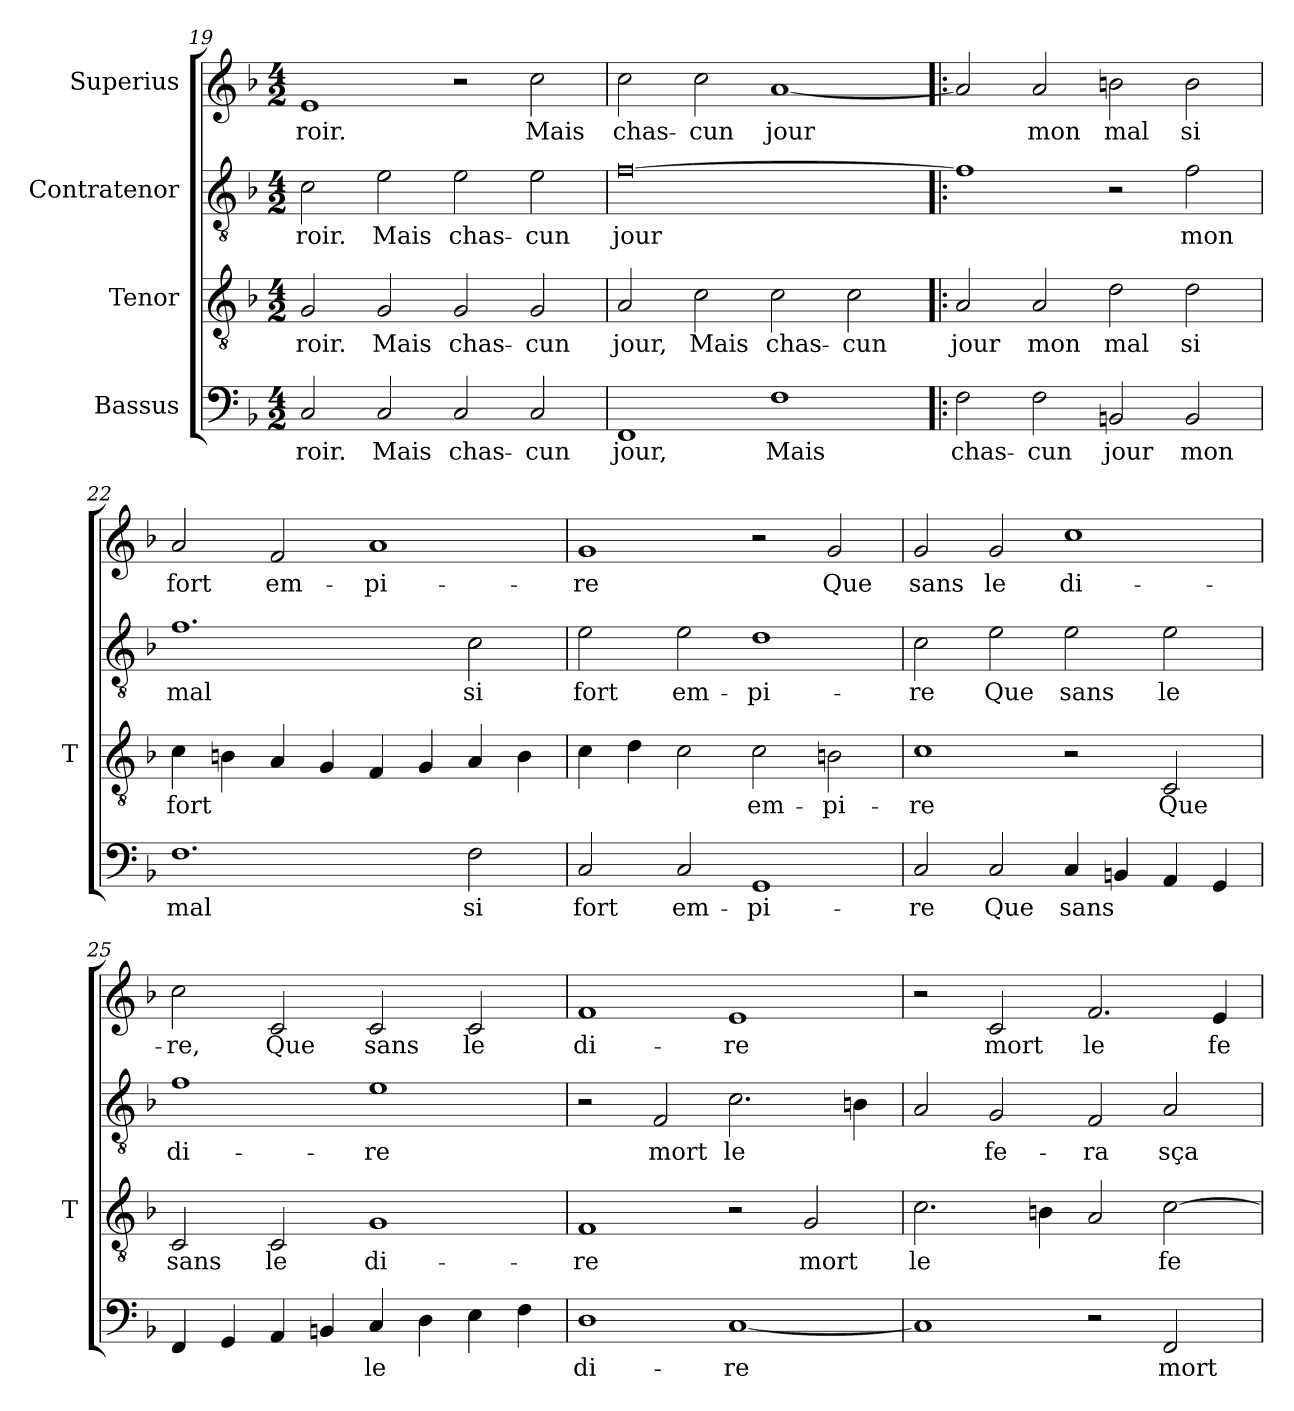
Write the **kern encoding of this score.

**kern	**text	**kern	**text	**kern	**text	**kern	**text
*part4	*part4	*part3	*part3	*part2	*part2	*part1	*part1
*staff4	*staff4	*staff3	*staff3	*staff2	*staff2	*staff1	*staff1
*I"Bassus	*	*I"Tenor	*	*I"Contratenor	*	*I"Superius	*
*	*	*I'T	*	*	*	*	*
*clefF4	*	*clefGv2	*	*clefGv2	*	*clefG2	*
*k[b-]	*	*k[b-]	*	*k[b-]	*	*k[b-]	*
*M4/2	*	*M4/2	*	*M4/2	*	*M4/2	*
=19	=19	=19	=19	=19	=19	=19	=19
2C	-roir.	2G	-roir.	2c	-roir.	1e	-roir.
2C	-Mais	2G	-Mais	2e	-Mais	.	.
2C	chas-	2G	chas-	2e	chas-	2r	.
2C	-cun	2G	-cun	2e	-cun	2cc	-Mais
=20	=20	=20	=20	=20	=20	=20	=20
1FF	-jour,	2A	-jour,	[0f	-jour	2cc	chas-
.	.	2c	-Mais	.	.	2cc	-cun
1F	-Mais	2c	chas-	.	.	[1a	-jour
.	.	2c	-cun	.	.	.	.
=21!|:	=21!|:	=21!|:	=21!|:	=21!|:	=21!|:	=21!|:	=21!|:
2F	chas-	2A	-jour	1f]	.	2a]	.
2F	-cun	2A	-mon	.	.	2a	-mon
2BB	-jour	2d	-mal	2r	.	2b	-mal
2BB	-mon	2d	-si	2f	-mon	2b	-si
=22	=22	=22	=22	=22	=22	=22	=22
1.F	-mal	4c	-fort	1.f	-mal	2a	-fort
.	.	4B	.	.	.	.	.
.	.	4A	.	.	.	2f	em-
.	.	4G	.	.	.	.	.
.	.	4F	.	.	.	1a	pi-
.	.	4G	.	.	.	.	.
2F	-si	4A	.	2c	-si	.	.
.	.	4B	.	.	.	.	.
=23	=23	=23	=23	=23	=23	=23	=23
2C	-fort	4c	.	2e	-fort	1g	-re
.	.	4d	.	.	.	.	.
2C	em-	2c	.	2e	em-	.	.
1GG	pi-	2c	em-	1d	pi-	2r	.
.	.	2B	pi-	.	.	2g	-Que
=24	=24	=24	=24	=24	=24	=24	=24
2C	-re	1c	-re	2c	-re	2g	-sans
2C	-Que	.	.	2e	-Que	2g	-le
4C	-sans	2r	.	2e	-sans	1cc	di-
4BB	.	.	.	.	.	.	.
4AA	.	2C	-Que	2e	-le	.	.
4GG	.	.	.	.	.	.	.
=25	=25	=25	=25	=25	=25	=25	=25
4FF	.	2C	-sans	1f	di-	2cc	-re,
4GG	.	.	.	.	.	.	.
4AA	.	2C	-le	.	.	2c	-Que
4BB	.	.	.	.	.	.	.
4C	-le	1G	di-	1e	-re	2c	-sans
4D	.	.	.	.	.	.	.
4E	.	.	.	.	.	2c	-le
4F	.	.	.	.	.	.	.
=26	=26	=26	=26	=26	=26	=26	=26
1D	di-	1F	-re	2r	.	1f	di-
.	.	.	.	2F	-mort	.	.
[1C	-re	2r	.	2.c	-le	1e	-re
.	.	2G	-mort	.	.	.	.
.	.	.	.	4B	.	.	.
=27	=27	=27	=27	=27	=27	=27	=27
1C]	.	2.c	-le	2A	.	2r	.
.	.	.	.	2G	fe-	2c	-mort
.	.	4B	.	.	.	.	.
2r	.	2A	.	2F	-ra	2.f	-le
2FF	-mort	[2c	fe-	2A	sça-	.	.
.	.	.	.	.	.	4e	fe-
=	=	=	=	=	=	=	=
*-	*-	*-	*-	*-	*-	*-	*-
